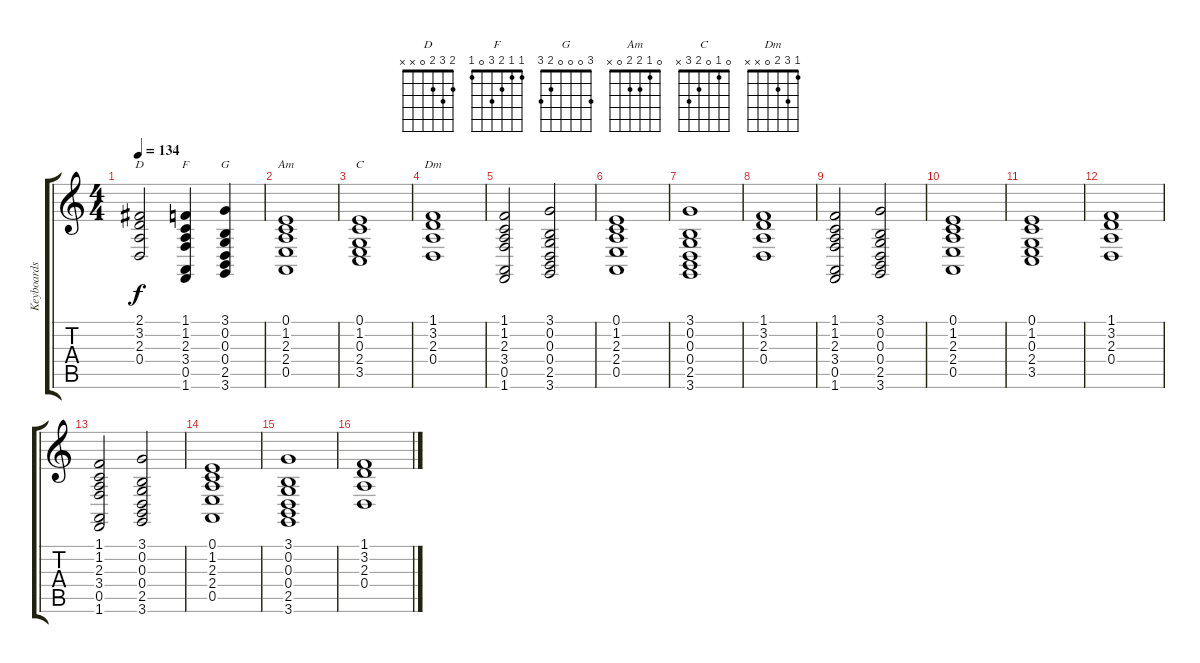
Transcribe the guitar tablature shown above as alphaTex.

\track ("Keyboards" "Keyboards") {instrument choiraahs}
\staff {score tabs}
\tuning (E4 B3 G3 D3 A2 E2) {hide}
\chord ("D" 2 3 2 0 x x)
\chord ("F" 1 1 2 3 0 1)
\chord ("G" 3 0 0 0 2 3)
\chord ("Am" 0 1 2 2 0 x)
\chord ("C" 0 1 0 2 3 x)
\chord ("Dm" 1 3 2 0 x x)
\ts (4 4)
\tempo 134
\clef g2
\ks c
(2.1 3.2 2.3 0.4).2{ch "D" dy f} (1.1 1.2 2.3 3.4 0.5 1.6).4{ch "F"} (3.1 0.2 0.3 0.4 2.5 3.6).4{ch "G"} |
(0.1 1.2 2.3 2.4 0.5).1{ch "Am"} |
(0.1 1.2 0.3 2.4 3.5).1{ch "C"} |
(1.1 3.2 2.3 0.4).1{ch "Dm"} |
(1.1 1.2 2.3 3.4 0.5 1.6).2 (3.1 0.2 0.3 0.4 2.5 3.6).2 |
(0.1 1.2 2.3 2.4 0.5).1 |
(3.1 0.2 0.3 0.4 2.5 3.6).1 |
(1.1 3.2 2.3 0.4).1 |
(1.1 1.2 2.3 3.4 0.5 1.6).2 (3.1 0.2 0.3 0.4 2.5 3.6).2 |
(0.1 1.2 2.3 2.4 0.5).1 |
(0.1 1.2 0.3 2.4 3.5).1 |
(1.1 3.2 2.3 0.4).1 |
(1.1 1.2 2.3 3.4 0.5 1.6).2 (3.1 0.2 0.3 0.4 2.5 3.6).2 |
(0.1 1.2 2.3 2.4 0.5).1 |
(3.1 0.2 0.3 0.4 2.5 3.6).1 |
(1.1 3.2 2.3 0.4).1
